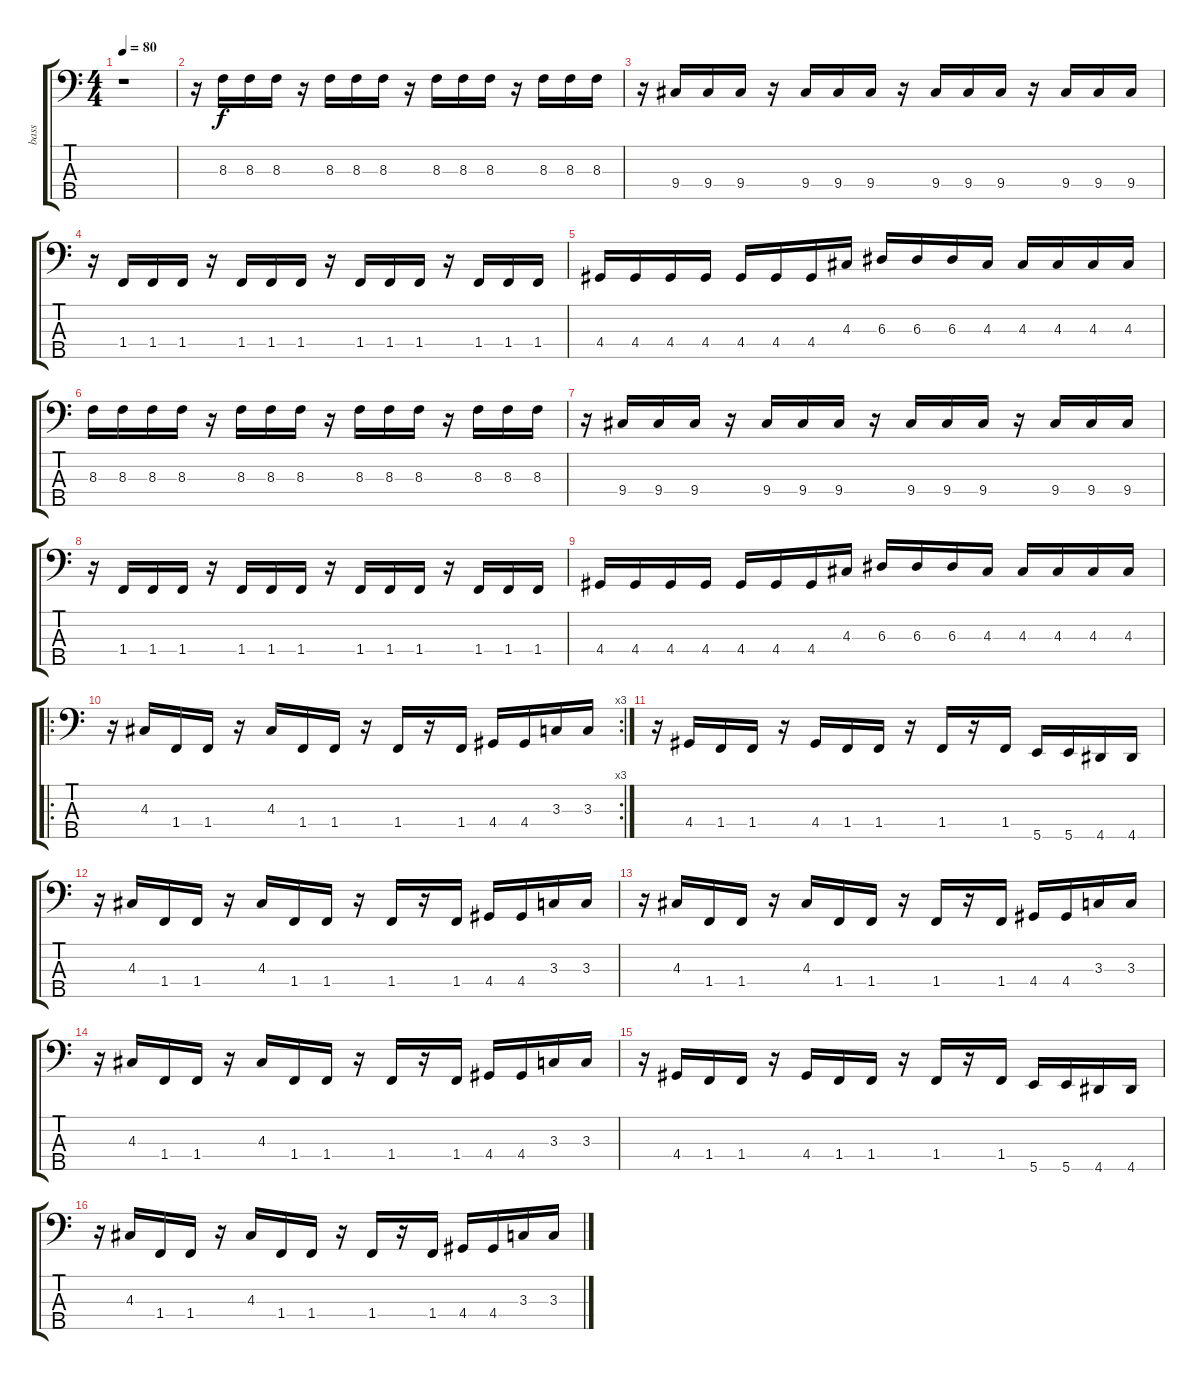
\track ("bass" "bass") {instrument electricbassfinger}
\staff {score tabs}
\tuning (G2 D2 A1 E1 B0) {hide}
\ts (4 4)
\tempo 80
\clef f4
\ks c
r.1{dy f instrument electricbassfinger} |
r.16 8.3.16 8.3.16 8.3.16 r.16 8.3.16 8.3.16 8.3.16 r.16 8.3.16 8.3.16 8.3.16 r.16 8.3.16 8.3.16 8.3.16 |
r.16 9.4.16 9.4.16 9.4.16 r.16 9.4.16 9.4.16 9.4.16 r.16 9.4.16 9.4.16 9.4.16 r.16 9.4.16 9.4.16 9.4.16 |
r.16 1.4.16 1.4.16 1.4.16 r.16 1.4.16 1.4.16 1.4.16 r.16 1.4.16 1.4.16 1.4.16 r.16 1.4.16 1.4.16 1.4.16 |
4.4.16 4.4.16 4.4.16 4.4.16 4.4.16 4.4.16 4.4.16 4.3.16 6.3.16 6.3.16 6.3.16 4.3.16 4.3.16 4.3.16 4.3.16 4.3.16 |
8.3.16 8.3.16 8.3.16 8.3.16 r.16 8.3.16 8.3.16 8.3.16 r.16 8.3.16 8.3.16 8.3.16 r.16 8.3.16 8.3.16 8.3.16 |
r.16 9.4.16 9.4.16 9.4.16 r.16 9.4.16 9.4.16 9.4.16 r.16 9.4.16 9.4.16 9.4.16 r.16 9.4.16 9.4.16 9.4.16 |
r.16 1.4.16 1.4.16 1.4.16 r.16 1.4.16 1.4.16 1.4.16 r.16 1.4.16 1.4.16 1.4.16 r.16 1.4.16 1.4.16 1.4.16 |
4.4.16 4.4.16 4.4.16 4.4.16 4.4.16 4.4.16 4.4.16 4.3.16 6.3.16 6.3.16 6.3.16 4.3.16 4.3.16 4.3.16 4.3.16 4.3.16 |
\ro
\rc 3
r.16 4.3.16 1.4.16 1.4.16 r.16 4.3.16 1.4.16 1.4.16 r.16 1.4.16 r.16 1.4.16 4.4.16 4.4.16 3.3.16 3.3.16 |
r.16 4.4.16 1.4.16 1.4.16 r.16 4.4.16 1.4.16 1.4.16 r.16 1.4.16 r.16 1.4.16 5.5.16 5.5.16 4.5.16 4.5.16 |
r.16 4.3.16 1.4.16 1.4.16 r.16 4.3.16 1.4.16 1.4.16 r.16 1.4.16 r.16 1.4.16 4.4.16 4.4.16 3.3.16 3.3.16 |
r.16 4.3.16 1.4.16 1.4.16 r.16 4.3.16 1.4.16 1.4.16 r.16 1.4.16 r.16 1.4.16 4.4.16 4.4.16 3.3.16 3.3.16 |
r.16 4.3.16 1.4.16 1.4.16 r.16 4.3.16 1.4.16 1.4.16 r.16 1.4.16 r.16 1.4.16 4.4.16 4.4.16 3.3.16 3.3.16 |
r.16 4.4.16 1.4.16 1.4.16 r.16 4.4.16 1.4.16 1.4.16 r.16 1.4.16 r.16 1.4.16 5.5.16 5.5.16 4.5.16 4.5.16 |
r.16 4.3.16 1.4.16 1.4.16 r.16 4.3.16 1.4.16 1.4.16 r.16 1.4.16 r.16 1.4.16 4.4.16 4.4.16 3.3.16 3.3.16
